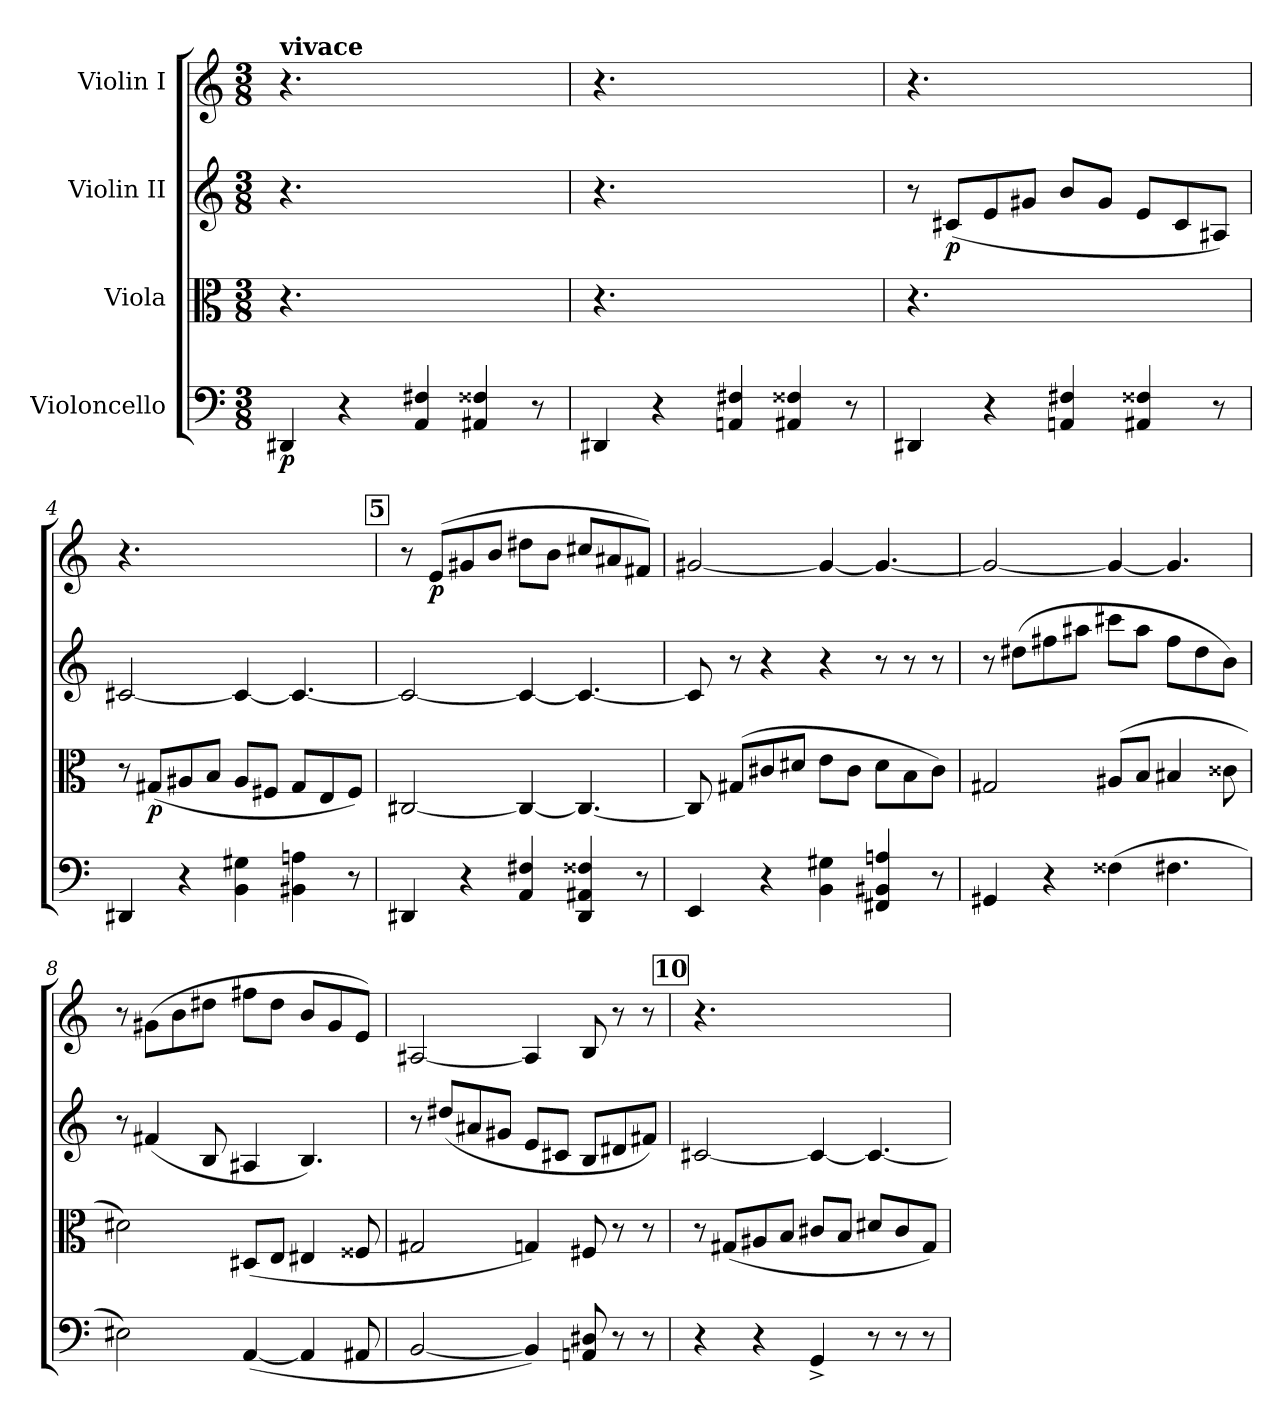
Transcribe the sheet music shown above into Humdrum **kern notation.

**kern	**dynam	**kern	**dynam	**kern	**dynam	**kern	**dynam
*part4	*part4	*part3	*part3	*part2	*part2	*part1	*part1
*staff4	*staff4	*staff3	*staff3	*staff2	*staff2	*staff1	*staff1
*I"Violoncello	*	*I"Viola	*	*I"Violin II	*	*I"Violin I	*
*clefF4	*	*clefC3	*	*clefG2	*	*clefG2	*
*k[]	*	*k[]	*	*k[]	*	*k[]	*
*M3/8	*	*M3/8	*	*M3/8	*	*M3/8	*
*MM160	*	*MM160	*	*MM160	*	*MM160	*
=1	=1	=1	=1	=1	=1	=1	=1
!	!	!	!	!	!	!LO:TX:a:B:t=vivace	!
!	!LO:DY:b	!	!	!	!	!	!
4DD#X/	p	4.r	.	4.r	.	4.r	.
4r	.	.	.	.	.	.	.
.	.	2.ryy	.	2.ryy	.	2.ryy	.
4AA/ 4F#X/	.	.	.	.	.	.	.
4AA#X/ 4F##X/	.	.	.	.	.	.	.
8r	.	.	.	.	.	.	.
=2	=2	=2	=2	=2	=2	=2	=2
4DD#X/	.	4.r	.	4.r	.	4.r	.
4r	.	.	.	.	.	.	.
.	.	2.ryy	.	2.ryy	.	2.ryy	.
4AAni/ 4F#X/	.	.	.	.	.	.	.
4AA#X/ 4F##X/	.	.	.	.	.	.	.
8r	.	.	.	.	.	.	.
=3	=3	=3	=3	=3	=3	=3	=3
4DD#X/	.	4.r	.	8r	.	4.r	.
!	!	!	!	!	!LO:DY:b	!	!
.	.	.	.	(<8c#X/L	p	.	.
4r	.	.	.	8e/	.	.	.
.	.	2.ryy	.	8g#X/J	.	2.ryy	.
4AAni/ 4F#X/	.	.	.	8b/L	.	.	.
.	.	.	.	8g#/J	.	.	.
4AA#X/ 4F##X/	.	.	.	8e/L	.	.	.
.	.	.	.	8c#/	.	.	.
8r	.	.	.	8A#X/J)	.	.	.
=4	=4	=4	=4	=4	=4	=4	=4
4DD#X/	.	8r	.	[2c#X/	.	4.r	.
!	!	!	!LO:DY:b	!	!	!	!
.	.	(<8G#X/L	p	.	.	.	.
4r	.	8A#X/	.	.	.	.	.
.	.	8B/J	.	.	.	2.ryy	.
4BB\ 4G#X\	.	8A#/L	.	4c#/_	.	.	.
.	.	8F#X/J	.	.	.	.	.
4BB#X\ 4Ani\	.	8G#/L	.	4.c#/_	.	.	.
.	.	8E/	.	.	.	.	.
8r	.	8F#/J)	.	.	.	.	.
!!LO:LB:g=z
!!LO:REH:place=s1:a:fs=14:t=5
=5	=5	=5	=5	=5	=5	=5	=5
4DD#X/	.	[2C#X/	.	2c#/_	.	8r	.
!	!	!	!	!	!	!	!LO:DY:b
.	.	.	.	.	.	(>8e/L	p
4r	.	.	.	.	.	8g#X/	.
.	.	.	.	.	.	8b/J	.
4AA/ 4F#X/	.	4C#/_	.	4c#/_	.	8dd#X\L	.
.	.	.	.	.	.	8b\J	.
4DD#/ 4AA#X/ 4F##X/	.	4.C#/_	.	4.c#/_	.	8cc#X/L	.
.	.	.	.	.	.	8a#X/	.
8r	.	.	.	.	.	8f#X/J)	.
=6	=6	=6	=6	=6	=6	=6	=6
4EE/	.	8C#/]	.	8c#/]	.	[2g#X/	.
.	.	(>8G#X/L	.	8r	.	.	.
4r	.	8c#X/	.	4r	.	.	.
.	.	8d#X/J	.	.	.	.	.
4BB\ 4G#X\	.	8e\L	.	4r	.	4g#/_	.
.	.	8c#\J	.	.	.	.	.
4FF#X/ 4BB#X/ 4Ani/	.	8d#\L	.	8r	.	4.g#/_	.
.	.	8B\	.	8r	.	.	.
8r	.	8c#\J)	.	8r	.	.	.
=7	=7	=7	=7	=7	=7	=7	=7
4GG#X/	.	2G#X/	.	8r	.	2g#/_	.
.	.	.	.	(>8dd#X\L	.	.	.
4r	.	.	.	8ff#X\	.	.	.
.	.	.	.	8aa#X\J	.	.	.
(>4F##X\	.	(>8A#X/L	.	8ccc#X\L	.	4g#/_	.
.	.	8B/J	.	8aa#\J	.	.	.
4.F#X\	.	4B#X/	.	8ff#\L	.	4.g#/]	.
.	.	.	.	8dd#\	.	.	.
.	.	8c##X\	.	8b\J)	.	.	.
!!LO:LB:g=z
=8	=8	=8	=8	=8	=8	=8	=8
2E#X\)	.	2d#X\)	.	8r	.	8r	.
.	.	.	.	(<4f#X/	.	(>8g#X\L	.
.	.	.	.	.	.	8b\	.
.	.	.	.	8B/	.	8dd#X\J	.
(<[4AA/	.	(<8D#X/L	.	4A#X/	.	8ff#X\L	.
.	.	8E/J	.	.	.	8dd#\J	.
4AA/]	.	4E#X/	.	4.B/)	.	8b/L	.
.	.	.	.	.	.	8g#/	.
8AA#X/	.	8F##X/	.	.	.	8e/J)	.
=9	=9	=9	=9	=9	=9	=9	=9
[2BB/	.	2G#X/	.	8r	.	[2A#X/	.
.	.	.	.	(<8dd#X/L	.	.	.
.	.	.	.	8a#X/	.	.	.
.	.	.	.	8g#X/J	.	.	.
4BB/])	.	4Gn/)	.	8e/L	.	4A#/]	.
.	.	.	.	8c#X/J	.	.	.
8AAni/ 8D#X/	.	8F#X/	.	8B/L	.	8B/	.
8r	.	8r	.	8d#X/	.	8r	.
8r	.	8r	.	8f#X/J)	.	8r	.
!!LO:REH:place=s1:a:fs=14:t=10
=10	=10	=10	=10	=10	=10	=10	=10
4r	.	8r	.	[2c#X/	.	4.r	.
.	.	(<8G#X/L	.	.	.	.	.
4r	.	8A#X/	.	.	.	.	.
.	.	8B/J	.	.	.	2.ryy	.
4GG^/	.	8c#X/L	.	4c#/_	.	.	.
.	.	8B/J	.	.	.	.	.
8r	.	8d#X/L	.	4.c#/_	.	.	.
8r	.	8c#/	.	.	.	.	.
8r	.	8G#/J)	.	.	.	.	.
=	=	=	=	=	=	=	=
*-	*-	*-	*-	*-	*-	*-	*-
